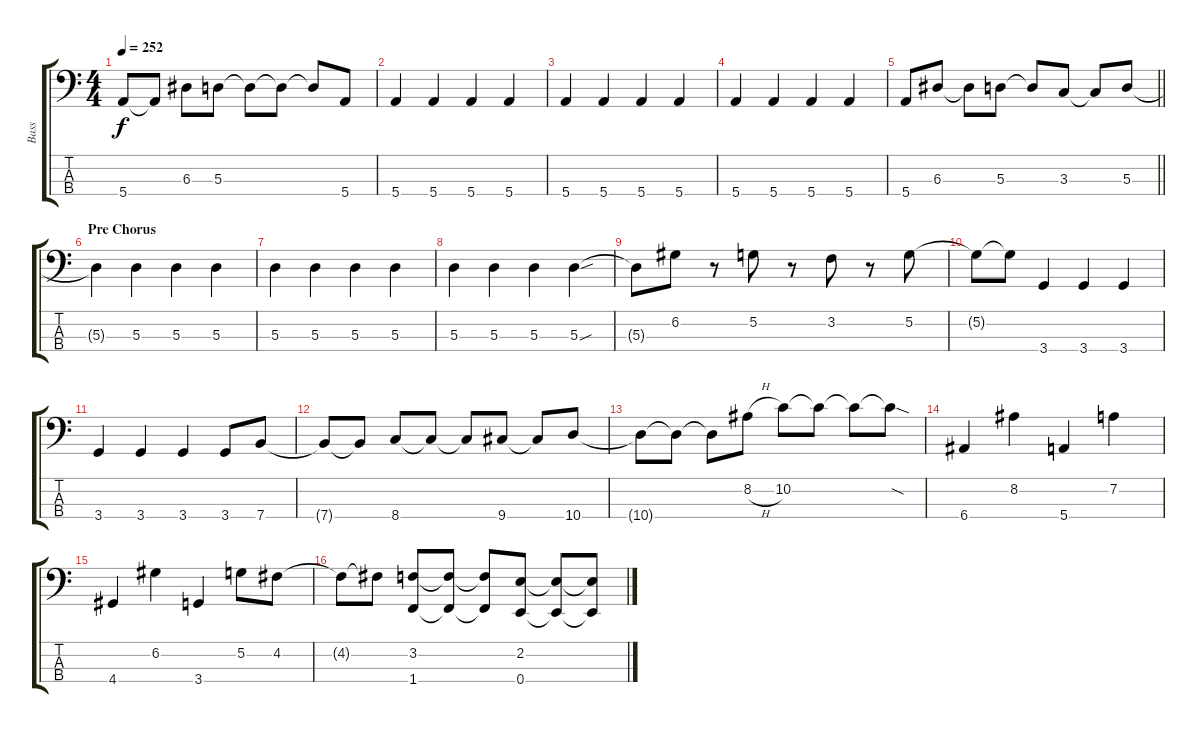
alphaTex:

\track ("Bass" "Bass") {instrument electricbassfinger}
\staff {score tabs}
\tuning (G2 D2 A1 E1) {hide}
\ts (4 4)
\tempo 252
\clef f4
\ks c
5.4.8{dy f} 5.4{t}.8 6.3.8 5.3.8 5.3{t}.8 5.3{t}.8 5.3{t}.8 5.4.8 |
5.4.4 5.4.4 5.4.4 5.4.4 |
5.4.4 5.4.4 5.4.4 5.4.4 |
5.4.4 5.4.4 5.4.4 5.4.4 |
\barLineRight lightlight
5.4.8 6.3.8 6.3{t}.8 5.3.8 5.3{t}.8 3.3.8 3.3{t}.8 5.3.8 |
\section ("" "Pre Chorus")
5.3{t}.4 5.3.4 5.3.4 5.3.4 |
5.3.4 5.3.4 5.3.4 5.3.4 |
5.3.4 5.3.4 5.3.4 5.3{sou}.4 |
5.3{t}.8 6.2.8 r.8 5.2.8 r.8 3.2.8 r.8 5.2.8 |
5.2{t}.8 5.2{t}.8 3.4.4 3.4.4 3.4.4 |
3.4.4 3.4.4 3.4.4 3.4.8 7.4.8 |
7.4{t}.8 7.4{t}.8 8.4.8 8.4{t}.8 8.4{t}.8 9.4.8 9.4{t}.8 10.4.8 |
10.4{t}.8 10.4{t}.8 10.4{t}.8 8.2{h}.8 10.2.8 10.2{t}.8 10.2{t}.8 10.2{sod t}.8 |
6.4.4 8.2.4 5.4.4 7.2.4 |
4.4.4 6.2.4 3.4.4 5.2.8 4.2.8 |
4.2{t}.8 4.2{t}.8 (3.2 1.4).8 (3.2{t} 1.4{t}).8 (3.2{t} 1.4{t}).8 (2.2 0.4).8 (2.2{t} 0.4{t}).8 (2.2{t} 0.4{t}).8
